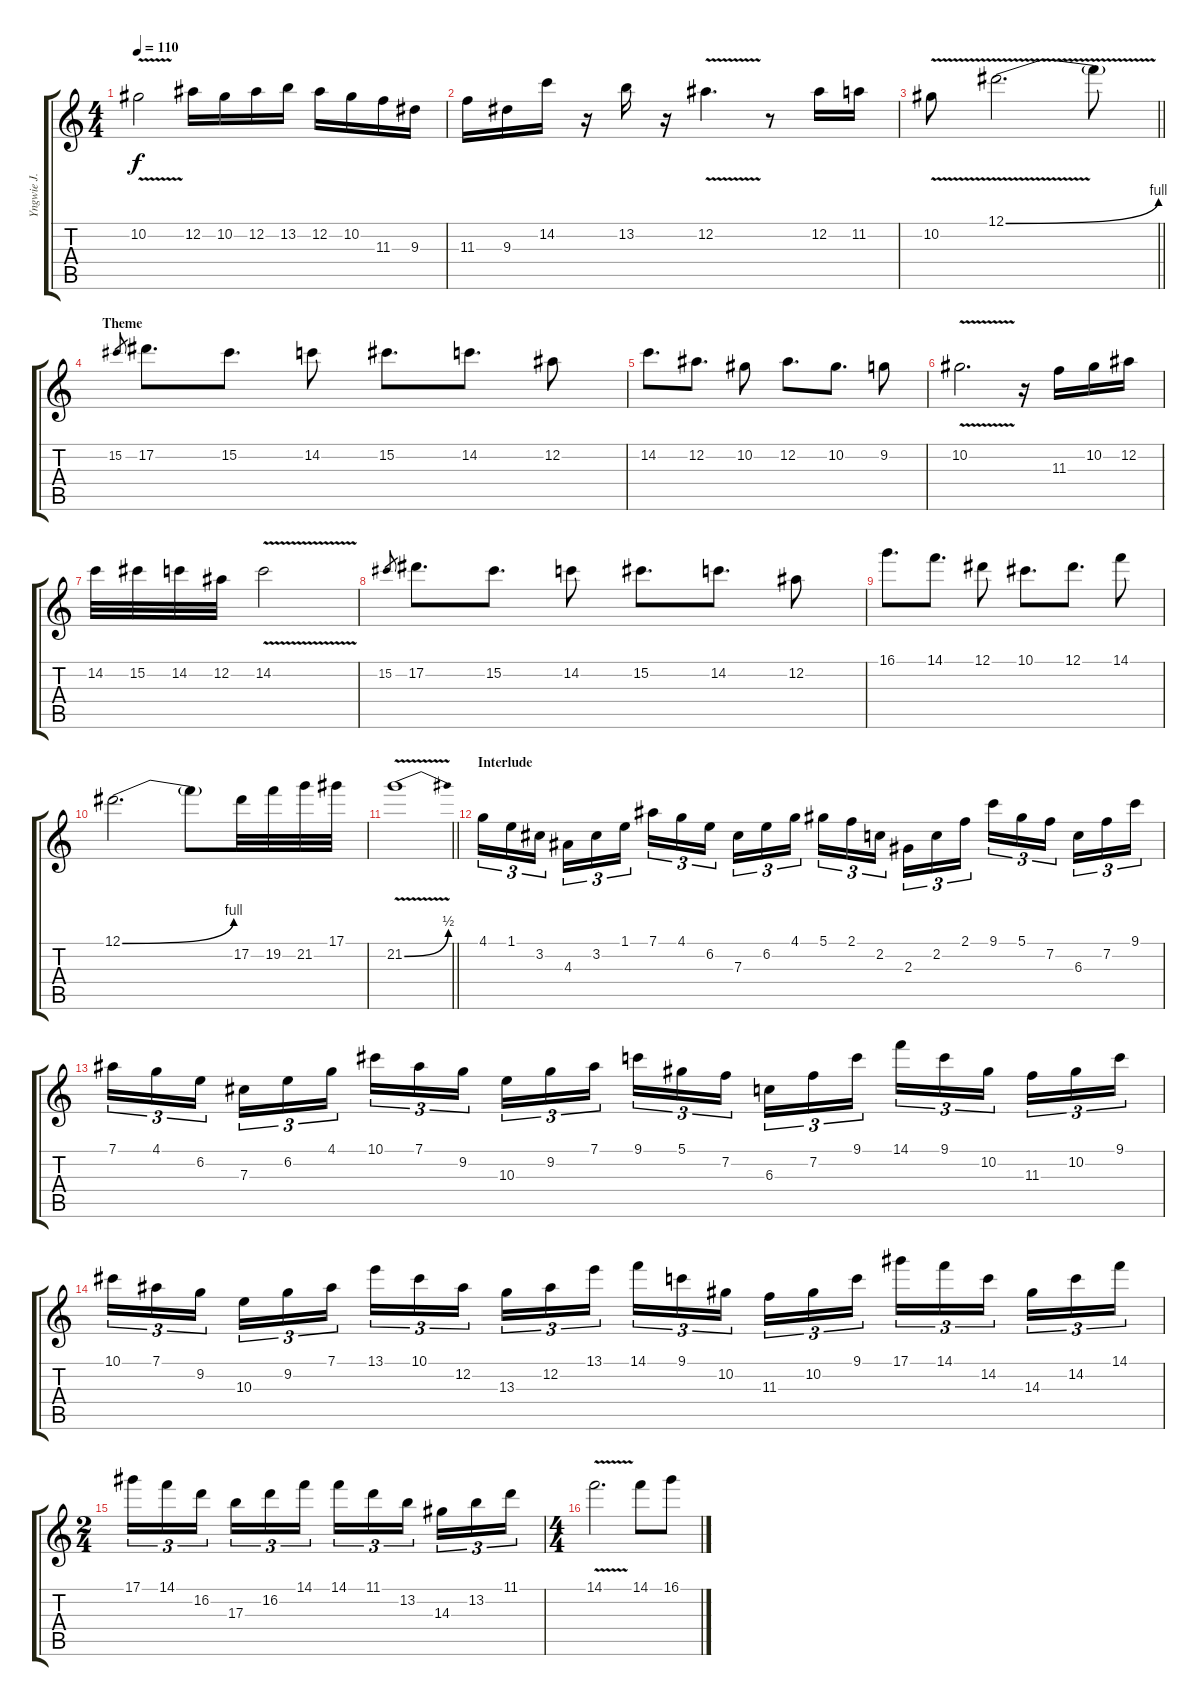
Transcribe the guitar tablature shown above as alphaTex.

\track ("Yngwie J. Malmsteen" "Yngwie J. ") {instrument overdrivenguitar}
\staff {score tabs}
\tuning (Eb4 Bb3 Gb3 Db3 Ab2 Eb2) {hide}
\ts (4 4)
\tempo 110
\clef g2
\ks c
10.2{v}.2{dy f} 12.2.16 10.2.16 12.2.16 13.2.16 12.2.16 10.2.16 11.3.16 9.3.16 |
11.3.16 9.3.16 14.2.16 r.16 13.2.16 r.16 12.2{v}.4{d} r.8 12.2.16 11.2.16 |
\barLineRight lightlight
10.2{v}.8 12.1{be (bend 0 0 60 4) v}.2{d} 12.1{t}.8 |
\section ("" "Theme")
15.2.8{gr} 17.2.8{d} 15.2.8{d} 14.2.8 15.2.8{d} 14.2.8{d} 12.2.8 |
14.2.8{d} 12.2.8{d} 10.2.8 12.2.8{d} 10.2.8{d} 9.2.8 |
10.2{v}.2{d} r.16 11.3.16 10.2.16 12.2.16 |
14.2.32 15.2.32 14.2.32 12.2.32 14.2{v}.2 |
15.2.8{gr} 17.2.8{d} 15.2.8{d} 14.2.8 15.2.8{d} 14.2.8{d} 12.2.8 |
16.1.8{d} 14.1.8{d} 12.1.8 10.1.8{d} 12.1.8{d} 14.1.8 |
12.1{be (bend 0 0 60 4)}.2{d} 12.1{t}.8 17.2.32 19.2.32 21.2.32 17.1.32 |
\barLineRight lightlight
21.2{be (bend 0 0 60 2) v}.1 |
\section ("" "Interlude")
4.1.16{tu (3 2)} 1.1.16{tu (3 2)} 3.2.16{tu (3 2) beam splitsecondary} 4.3.16{tu (3 2)} 3.2.16{tu (3 2)} 1.1.16{tu (3 2)} 7.1.16{tu (3 2)} 4.1.16{tu (3 2)} 6.2.16{tu (3 2) beam splitsecondary} 7.3.16{tu (3 2)} 6.2.16{tu (3 2)} 4.1.16{tu (3 2)} 5.1.16{tu (3 2)} 2.1.16{tu (3 2)} 2.2.16{tu (3 2) beam splitsecondary} 2.3.16{tu (3 2)} 2.2.16{tu (3 2)} 2.1.16{tu (3 2)} 9.1.16{tu (3 2)} 5.1.16{tu (3 2)} 7.2.16{tu (3 2) beam splitsecondary} 6.3.16{tu (3 2)} 7.2.16{tu (3 2)} 9.1.16{tu (3 2)} |
7.1.16{tu (3 2)} 4.1.16{tu (3 2)} 6.2.16{tu (3 2) beam splitsecondary} 7.3.16{tu (3 2)} 6.2.16{tu (3 2)} 4.1.16{tu (3 2)} 10.1.16{tu (3 2)} 7.1.16{tu (3 2)} 9.2.16{tu (3 2) beam splitsecondary} 10.3.16{tu (3 2)} 9.2.16{tu (3 2)} 7.1.16{tu (3 2)} 9.1.16{tu (3 2)} 5.1.16{tu (3 2)} 7.2.16{tu (3 2) beam splitsecondary} 6.3.16{tu (3 2)} 7.2.16{tu (3 2)} 9.1.16{tu (3 2)} 14.1.16{tu (3 2)} 9.1.16{tu (3 2)} 10.2.16{tu (3 2) beam splitsecondary} 11.3.16{tu (3 2)} 10.2.16{tu (3 2)} 9.1.16{tu (3 2)} |
10.1.16{tu (3 2)} 7.1.16{tu (3 2)} 9.2.16{tu (3 2) beam splitsecondary} 10.3.16{tu (3 2)} 9.2.16{tu (3 2)} 7.1.16{tu (3 2)} 13.1.16{tu (3 2)} 10.1.16{tu (3 2)} 12.2.16{tu (3 2) beam splitsecondary} 13.3.16{tu (3 2)} 12.2.16{tu (3 2)} 13.1.16{tu (3 2)} 14.1.16{tu (3 2)} 9.1.16{tu (3 2)} 10.2.16{tu (3 2) beam splitsecondary} 11.3.16{tu (3 2)} 10.2.16{tu (3 2)} 9.1.16{tu (3 2)} 17.1.16{tu (3 2)} 14.1.16{tu (3 2)} 14.2.16{tu (3 2) beam splitsecondary} 14.3.16{tu (3 2)} 14.2.16{tu (3 2)} 14.1.16{tu (3 2)} |
\ts (2 4)
17.1.16{tu (3 2)} 14.1.16{tu (3 2)} 16.2.16{tu (3 2) beam splitsecondary} 17.3.16{tu (3 2)} 16.2.16{tu (3 2)} 14.1.16{tu (3 2)} 14.1.16{tu (3 2)} 11.1.16{tu (3 2)} 13.2.16{tu (3 2) beam splitsecondary} 14.3.16{tu (3 2)} 13.2.16{tu (3 2)} 11.1.16{tu (3 2)} |
\ts (4 4)
14.1{v}.2{d} 14.1.8 16.1.8
